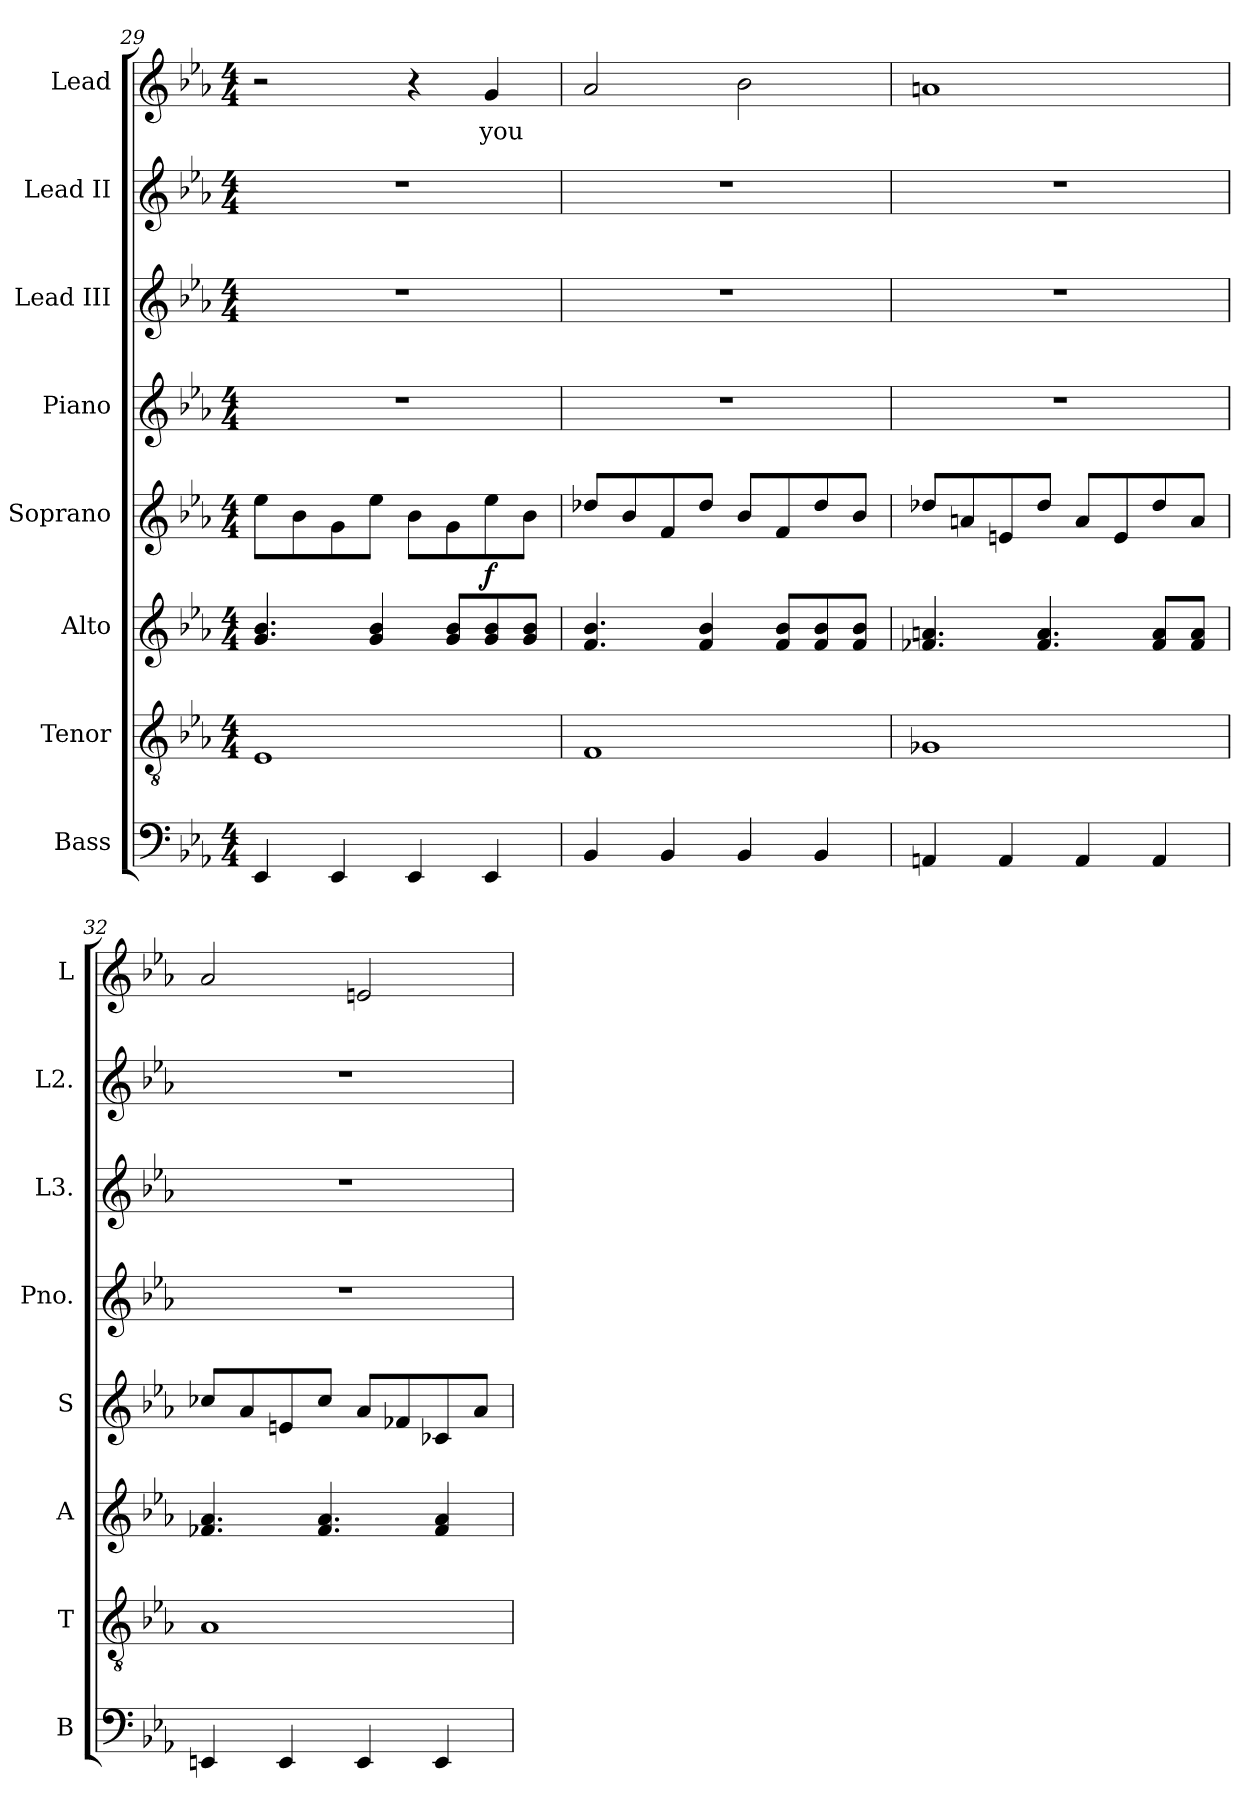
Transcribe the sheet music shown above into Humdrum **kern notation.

**kern	**kern	**kern	**dynam	**kern	**kern	**kern	**kern	**kern	**text
*part8	*part7	*part6	*part6	*part5	*part4	*part3	*part2	*part1	*part1
*staff8	*staff7	*staff6	*staff6	*staff5	*staff4	*staff3	*staff2	*staff1	*staff1
*I"Bass	*I"Tenor	*I"Alto	*	*I"Soprano	*I"Piano	*I"Lead III	*I"Lead II	*I"Lead	*
*I'B	*I'T	*I'A	*	*I'S	*I'Pno.	*I'L3.	*I'L2.	*I'L	*
*clefF4	*clefGv2	*clefG2	*	*clefG2	*clefG2	*clefG2	*clefG2	*clefG2	*
*k[b-e-a-]	*k[b-e-a-]	*k[b-e-a-]	*	*k[b-e-a-]	*k[b-e-a-]	*k[b-e-a-]	*k[b-e-a-]	*k[b-e-a-]	*
*M4/4	*M4/4	*M4/4	*	*M4/4	*M4/4	*M4/4	*M4/4	*M4/4	*
=29	=29	=29	=29	=29	=29	=29	=29	=29	=29
4EE-/	1E-	4.g/ 4.b-/	.	8ee-\L	1r	1r	1r	2r	.
.	.	.	.	8b-\	.	.	.	.	.
4EE-/	.	.	.	8g\	.	.	.	.	.
.	.	4g/ 4b-/	.	8ee-\J	.	.	.	.	.
4EE-/	.	.	.	8b-\L	.	.	.	4r	.
.	.	8g/ 8b-/L	.	8g\	.	.	.	.	.
!	!	!	!LO:DY:a	!	!	!	!	!	!LO:LY:b
4EE-/	.	8g/ 8b-/	f	8ee-\	.	.	.	4g/	you
.	.	8g/ 8b-/J	.	8b-\J	.	.	.	.	.
=30	=30	=30	=30	=30	=30	=30	=30	=30	=30
4BB-/	1F	4.f/ 4.b-/	.	8dd-X/L	1r	1r	1r	2a-/	.
.	.	.	.	8b-/	.	.	.	.	.
4BB-/	.	.	.	8f/	.	.	.	.	.
.	.	4f/ 4b-/	.	8dd-/J	.	.	.	.	.
4BB-/	.	.	.	8b-/L	.	.	.	2b-\	.
.	.	8f/ 8b-/L	.	8f/	.	.	.	.	.
4BB-/	.	8f/ 8b-/	.	8dd-/	.	.	.	.	.
.	.	8f/ 8b-/J	.	8b-/J	.	.	.	.	.
=31	=31	=31	=31	=31	=31	=31	=31	=31	=31
4AAn/	1G-X	4.f-X/ 4.an/	.	8dd-X/L	1r	1r	1r	1an	.
.	.	.	.	8an/	.	.	.	.	.
4AA/	.	.	.	8en/	.	.	.	.	.
.	.	4.f-/ 4.a/	.	8dd-/J	.	.	.	.	.
4AA/	.	.	.	8a/L	.	.	.	.	.
.	.	.	.	8e/	.	.	.	.	.
4AA/	.	8f-/ 8a/L	.	8dd-/	.	.	.	.	.
.	.	8f-/ 8a/J	.	8a/J	.	.	.	.	.
!!LO:LB:g=z
=32	=32	=32	=32	=32	=32	=32	=32	=32	=32
4EEn/	1A-	4.f-X/ 4.a-/	.	8cc-X/L	1r	1r	1r	2a-/	.
.	.	.	.	8a-/	.	.	.	.	.
4EE/	.	.	.	8en/	.	.	.	.	.
.	.	4.f-/ 4.a-/	.	8cc-/J	.	.	.	.	.
4EE/	.	.	.	8a-/L	.	.	.	2en/	.
.	.	.	.	8f-X/	.	.	.	.	.
4EE/	.	4f-/ 4a-/	.	8c-X/	.	.	.	.	.
.	.	.	.	8a-/J	.	.	.	.	.
=	=	=	=	=	=	=	=	=	=
*-	*-	*-	*-	*-	*-	*-	*-	*-	*-
